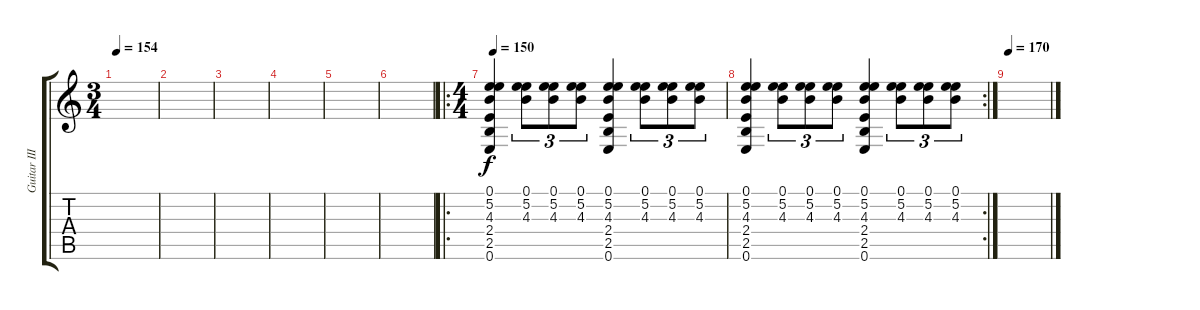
\track ("Guitar III" "Guitar III") {instrument acousticguitarsteel}
\staff {score tabs}
\tuning (E4 B3 G3 D3 A2 E2) {hide}
\ts (3 4)
\tempo 154
\clef g2
\ks c
|
|
|
|
|
|
\ro
\ts (4 4)
\tempo 150
(0.1 5.2 4.3 2.4 2.5 0.6).4 (0.1 5.2 4.3).8{tu (3 2)} (0.1 5.2 4.3).8{tu (3 2)} (0.1 5.2 4.3).8{tu (3 2)} (0.1 5.2 4.3 2.4 2.5 0.6).4 (0.1 5.2 4.3).8{tu (3 2)} (0.1 5.2 4.3).8{tu (3 2)} (0.1 5.2 4.3).8{tu (3 2)} |
\rc 2
(0.1 5.2 4.3 2.4 2.5 0.6).4 (0.1 5.2 4.3).8{tu (3 2)} (0.1 5.2 4.3).8{tu (3 2)} (0.1 5.2 4.3).8{tu (3 2)} (0.1 5.2 4.3 2.4 2.5 0.6).4 (0.1 5.2 4.3).8{tu (3 2)} (0.1 5.2 4.3).8{tu (3 2)} (0.1 5.2 4.3).8{tu (3 2)} |
\tempo 170
